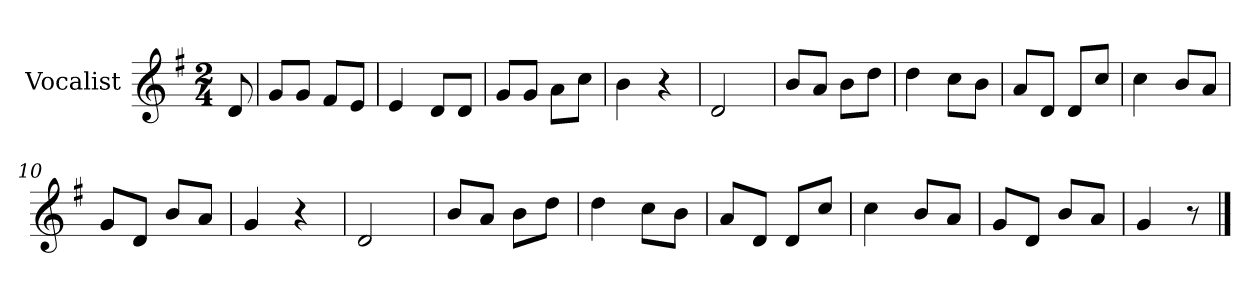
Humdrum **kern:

**kern
*part1
*staff1
*I"Vocalist
*k[f#]
*G:
*M2/4
=
8d
=1
8gL
8gJ
8f#L
8eJ
=2
4e
8dL
8dJ
=3
8gL
8gJ
8aL
8ccJ
=4
4b
4r
=5
2d
=6
8bL
8aJ
8bL
8ddJ
=7
4dd
8ccL
8bJ
=8
8aL
8dJ
8dL
8ccJ
=9
4cc
8bL
8aJ
=10
8gL
8dJ
8bL
8aJ
=11
4g
4r
=12
2d
=13
8bL
8aJ
8bL
8ddJ
=14
4dd
8ccL
8bJ
=15
8aL
8dJ
8dL
8ccJ
=16
4cc
8bL
8aJ
=17
8gL
8dJ
8bL
8aJ
=18
4g
8r
==
*-
